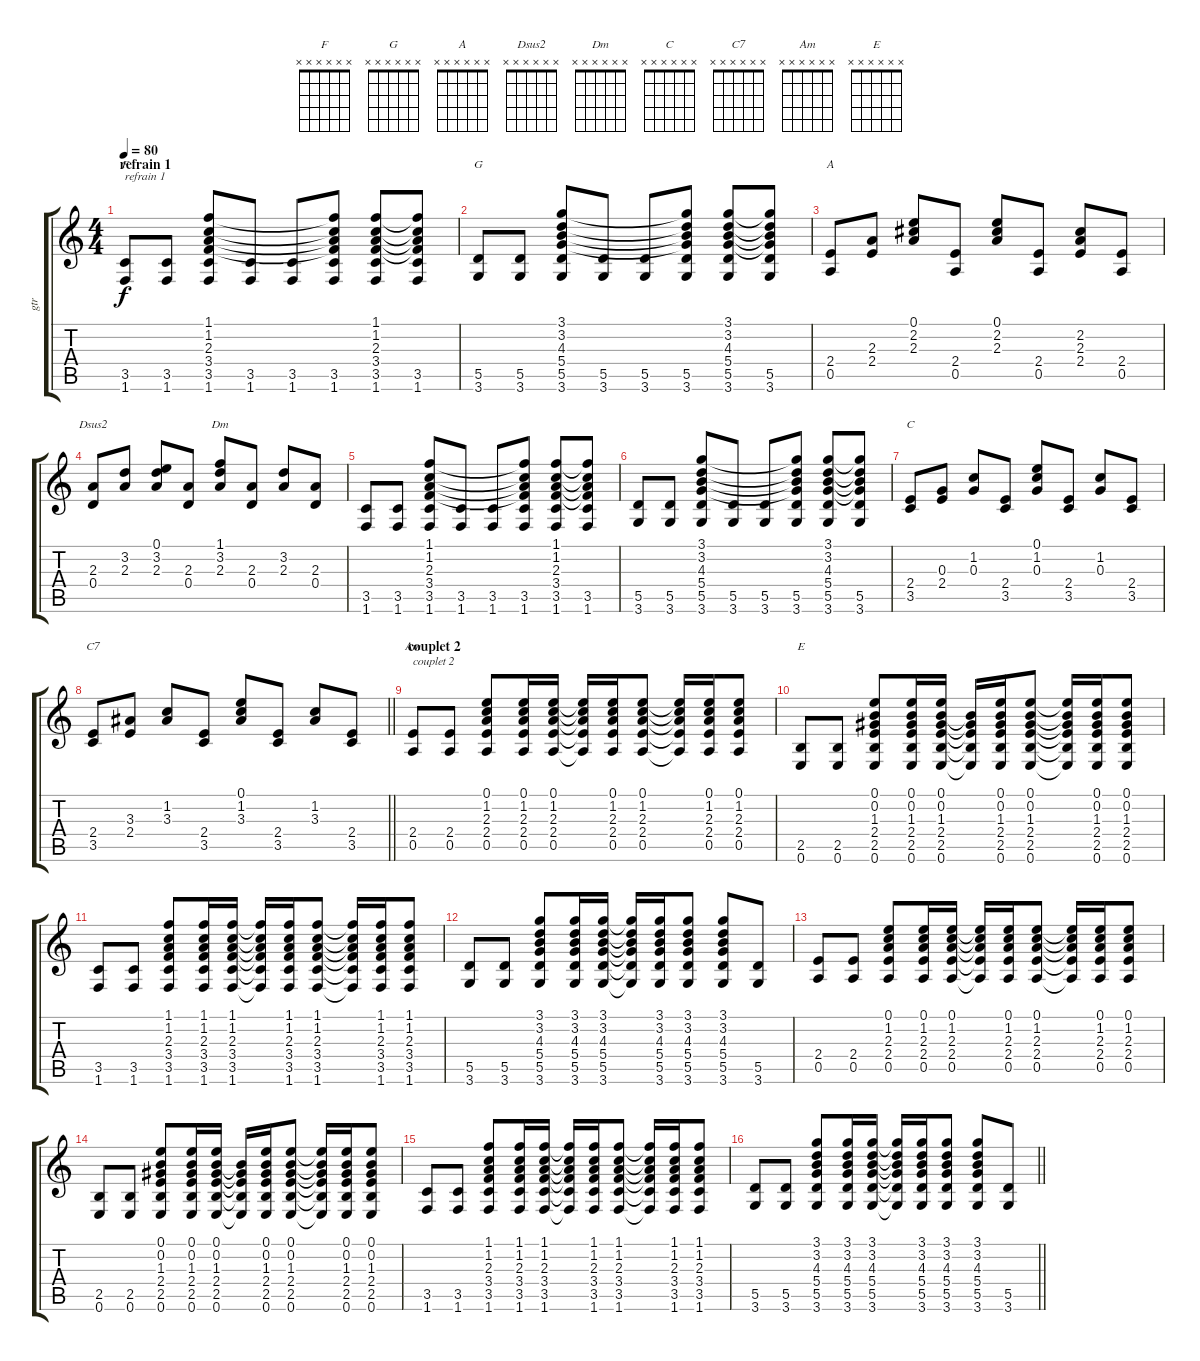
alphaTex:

\track ("gtr" "gtr") {instrument acousticguitarsteel}
\staff {score tabs}
\tuning (E4 B3 G3 D3 A2 E2) {hide}
\chord ("F" x x x x x x)
\chord ("G" x x x x x x)
\chord ("A" x x x x x x)
\chord ("Dsus2" x x x x x x)
\chord ("Dm" x x x x x x)
\chord ("C" x x x x x x)
\chord ("C7" x x x x x x)
\chord ("Am" x x x x x x)
\chord ("E" x x x x x x)
\ts (4 4)
\section ("" "refrain 1")
\tempo 80
\clef g2
\ks c
(3.5 1.6).8{ch "F" txt "refrain 1" dy f} (3.5 1.6).8 (1.1 1.2 2.3 3.4 3.5 1.6).8 (3.5 1.6).8 (3.5 1.6).8 (1.1{t} 1.2{t} 2.3{t} 3.4{t} 3.5 1.6).8 (1.1 1.2 2.3 3.4 3.5 1.6).8 (1.1{t} 1.2{t} 2.3{t} 3.4{t} 3.5 1.6).8 |
(5.5 3.6).8{ch "G"} (5.5 3.6).8 (3.1 3.2 4.3 5.4 5.5 3.6).8 (5.5 3.6).8 (5.5 3.6).8 (3.1{t} 3.2{t} 4.3{t} 5.4{t} 5.5 3.6).8 (3.1 3.2 4.3 5.4 5.5 3.6).8 (3.1{t} 3.2{t} 4.3{t} 5.4{t} 5.5 3.6).8 |
(2.4 0.5).8{ch "A"} (2.3 2.4).8 (0.1 2.2 2.3).8 (2.4 0.5).8 (0.1 2.2 2.3).8 (2.4 0.5).8 (2.2 2.3 2.4).8 (2.4 0.5).8 |
(2.3 0.4).8{ch "Dsus2"} (3.2 2.3).8 (0.1 3.2 2.3).8 (2.3 0.4).8 (1.1 3.2 2.3).8{ch "Dm"} (2.3 0.4).8 (3.2 2.3).8 (2.3 0.4).8 |
(3.5 1.6).8 (3.5 1.6).8 (1.1 1.2 2.3 3.4 3.5 1.6).8 (3.5 1.6).8 (3.5 1.6).8 (1.1{t} 1.2{t} 2.3{t} 3.4{t} 3.5 1.6).8 (1.1 1.2 2.3 3.4 3.5 1.6).8 (1.1{t} 1.2{t} 2.3{t} 3.4{t} 3.5 1.6).8 |
(5.5 3.6).8 (5.5 3.6).8 (3.1 3.2 4.3 5.4 5.5 3.6).8 (5.5 3.6).8 (5.5 3.6).8 (3.1{t} 3.2{t} 4.3{t} 5.4{t} 5.5 3.6).8 (3.1 3.2 4.3 5.4 5.5 3.6).8 (3.1{t} 3.2{t} 4.3{t} 5.4{t} 5.5 3.6).8 |
(2.4 3.5).8{ch "C"} (0.3 2.4).8 (1.2 0.3).8 (2.4 3.5).8 (0.1 1.2 0.3).8 (2.4 3.5).8 (1.2 0.3).8 (2.4 3.5).8 |
\barLineRight lightlight
(2.4 3.5).8{ch "C7"} (3.3 2.4).8 (1.2 3.3).8 (2.4 3.5).8 (0.1 1.2 3.3).8 (2.4 3.5).8 (1.2 3.3).8 (2.4 3.5).8 |
\section ("" "couplet 2")
(2.4 0.5).8{ch "Am" txt "couplet 2"} (2.4 0.5).8 (0.1 1.2 2.3 2.4 0.5).8 (0.1 1.2 2.3 2.4 0.5).16 (0.1 1.2 2.3 2.4 0.5).16 (0.1{t} 1.2{t} 2.3{t} 2.4{t} 0.5{t}).16 (0.1 1.2 2.3 2.4 0.5).16 (0.1 1.2 2.3 2.4 0.5).8 (0.1{t} 1.2{t} 2.3{t} 2.4{t} 0.5{t}).16 (0.1 1.2 2.3 2.4 0.5).16 (0.1 1.2 2.3 2.4 0.5).8 |
(2.5 0.6).8{ch "E"} (2.5 0.6).8 (0.1 0.2 1.3 2.4 2.5 0.6).8 (0.1 0.2 1.3 2.4 2.5 0.6).16 (0.1 0.2 1.3 2.4 2.5 0.6).16 (0.2{t} 1.3{t} 2.4{t} 2.5{t} 0.6{t}).16 (0.1 0.2 1.3 2.4 2.5 0.6).16 (0.1 0.2 1.3 2.4 2.5 0.6).8 (0.1{t} 0.2{t} 1.3{t} 2.4{t} 2.5{t} 0.6{t}).16 (0.1 0.2 1.3 2.4 2.5 0.6).16 (0.1 0.2 1.3 2.4 2.5 0.6).8 |
(3.5 1.6).8 (3.5 1.6).8 (1.1 1.2 2.3 3.4 3.5 1.6).8 (1.1 1.2 2.3 3.4 3.5 1.6).16 (1.1 1.2 2.3 3.4 3.5 1.6).16 (1.1{t} 1.2{t} 2.3{t} 3.4{t} 3.5{t} 1.6{t}).16 (1.1 1.2 2.3 3.4 3.5 1.6).16 (1.1 1.2 2.3 3.4 3.5 1.6).8 (1.1{t} 1.2{t} 2.3{t} 3.4{t} 3.5{t} 1.6{t}).16 (1.1 1.2 2.3 3.4 3.5 1.6).16 (1.1 1.2 2.3 3.4 3.5 1.6).8 |
(5.5 3.6).8 (5.5 3.6).8 (3.1 3.2 4.3 5.4 5.5 3.6).8 (3.1 3.2 4.3 5.4 5.5 3.6).16 (3.1 3.2 4.3 5.4 5.5 3.6).16 (3.1{t} 3.2{t} 4.3{t} 5.4{t} 5.5{t} 3.6{t}).16 (3.1 3.2 4.3 5.4 5.5 3.6).16 (3.1 3.2 4.3 5.4 5.5 3.6).8 (3.1 3.2 4.3 5.4 5.5 3.6).8 (5.5 3.6).8 |
(2.4 0.5).8 (2.4 0.5).8 (0.1 1.2 2.3 2.4 0.5).8 (0.1 1.2 2.3 2.4 0.5).16 (0.1 1.2 2.3 2.4 0.5).16 (0.1{t} 1.2{t} 2.3{t} 2.4{t} 0.5{t}).16 (0.1 1.2 2.3 2.4 0.5).16 (0.1 1.2 2.3 2.4 0.5).8 (0.1{t} 1.2{t} 2.3{t} 2.4{t} 0.5{t}).16 (0.1 1.2 2.3 2.4 0.5).16 (0.1 1.2 2.3 2.4 0.5).8 |
(2.5 0.6).8 (2.5 0.6).8 (0.1 0.2 1.3 2.4 2.5 0.6).8 (0.1 0.2 1.3 2.4 2.5 0.6).16 (0.1 0.2 1.3 2.4 2.5 0.6).16 (0.2{t} 1.3{t} 2.4{t} 2.5{t} 0.6{t}).16 (0.1 0.2 1.3 2.4 2.5 0.6).16 (0.1 0.2 1.3 2.4 2.5 0.6).8 (0.1{t} 0.2{t} 1.3{t} 2.4{t} 2.5{t} 0.6{t}).16 (0.1 0.2 1.3 2.4 2.5 0.6).16 (0.1 0.2 1.3 2.4 2.5 0.6).8 |
(3.5 1.6).8 (3.5 1.6).8 (1.1 1.2 2.3 3.4 3.5 1.6).8 (1.1 1.2 2.3 3.4 3.5 1.6).16 (1.1 1.2 2.3 3.4 3.5 1.6).16 (1.1{t} 1.2{t} 2.3{t} 3.4{t} 3.5{t} 1.6{t}).16 (1.1 1.2 2.3 3.4 3.5 1.6).16 (1.1 1.2 2.3 3.4 3.5 1.6).8 (1.1{t} 1.2{t} 2.3{t} 3.4{t} 3.5{t} 1.6{t}).16 (1.1 1.2 2.3 3.4 3.5 1.6).16 (1.1 1.2 2.3 3.4 3.5 1.6).8 |
\barLineRight lightlight
(5.5 3.6).8 (5.5 3.6).8 (3.1 3.2 4.3 5.4 5.5 3.6).8 (3.1 3.2 4.3 5.4 5.5 3.6).16 (3.1 3.2 4.3 5.4 5.5 3.6).16 (3.1{t} 3.2{t} 4.3{t} 5.4{t} 5.5{t} 3.6{t}).16 (3.1 3.2 4.3 5.4 5.5 3.6).16 (3.1 3.2 4.3 5.4 5.5 3.6).8 (3.1 3.2 4.3 5.4 5.5 3.6).8 (5.5 3.6).8
